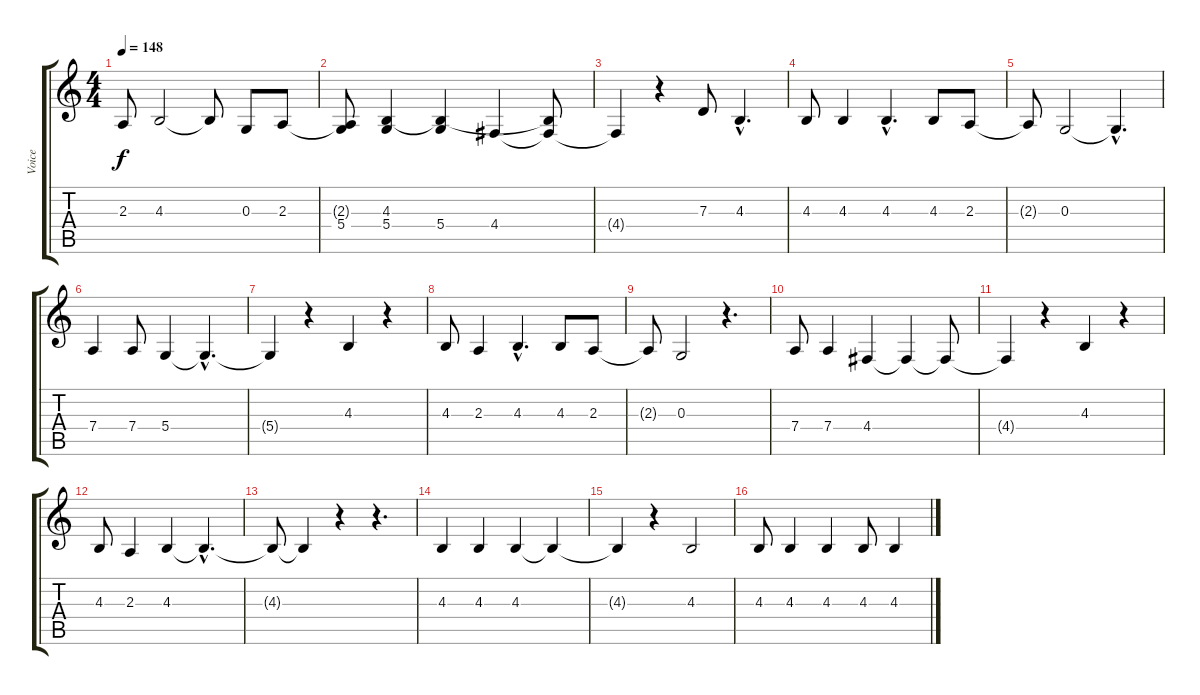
\track ("Voice" "Voice") {instrument cello}
\staff {score tabs}
\tuning (E4 B3 G3 D3 A2 E2) {hide}
\ts (4 4)
\tempo 148
\clef g2
\ks c
2.3{t}.8{dy f} 4.3.2 4.3{t}.8 0.3.8 2.3.8 |
(2.3{t} 5.4).8 (4.3 5.4).4 (4.3{t} 5.4).4 4.4.4 (4.3{t} 4.4{t}).8 |
4.4{t}.4 r.4 7.3.8 4.3{hac}.4{d} |
4.3.8 4.3.4 4.3{hac}.4{d} 4.3.8 2.3.8 |
2.3{t}.8 0.3.2 0.3{hac t}.4{d} |
7.4.4 7.4.8 5.4.4 5.4{hac t}.4{d} |
5.4{t}.4 r.4 4.3.4 r.4 |
4.3.8 2.3.4 4.3{hac}.4{d} 4.3.8 2.3.8 |
2.3{t}.8 0.3.2 r.4{d} |
7.4.8 7.4.4 4.4.4 4.4{t}.4 4.4{t}.8 |
4.4{t}.4 r.4 4.3.4 r.4 |
4.3.8 2.3.4 4.3.4 4.3{hac t}.4{d} |
4.3{t}.8 4.3{t}.4 r.4 r.4{d} |
4.3.4 4.3.4 4.3.4 4.3{t}.4 |
4.3{t}.4 r.4 4.3.2 |
4.3.8 4.3.4 4.3.4 4.3.8 4.3.4
